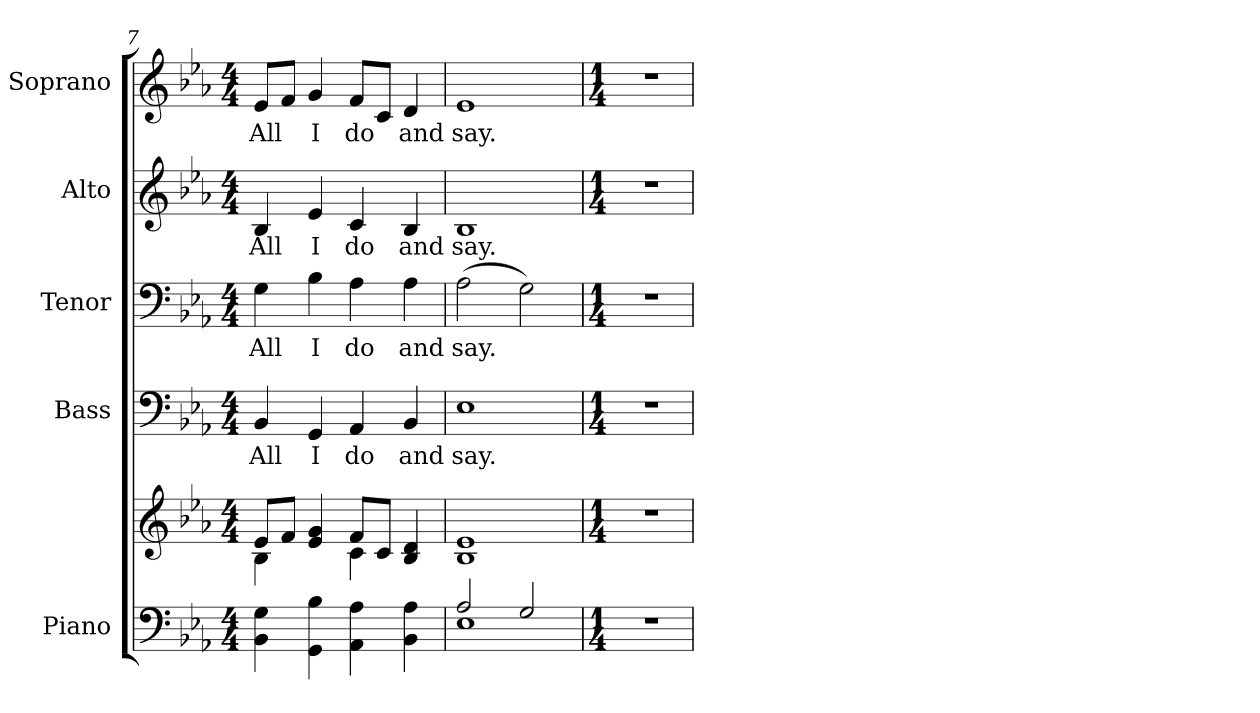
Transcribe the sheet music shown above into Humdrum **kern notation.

**kern	**kern	**kern	**text	**kern	**text	**kern	**text	**kern	**text
*part5	*part5	*part4	*part4	*part3	*part3	*part2	*part2	*part1	*part1
*staff6	*staff5	*staff4	*staff4	*staff3	*staff3	*staff2	*staff2	*staff1	*staff1
*I"Piano	*	*I"Bass	*	*I"Tenor	*	*I"Alto	*	*I"Soprano	*
*I'Pno.	*	*I'B.	*	*I'T.	*	*I'A.	*	*I'S.	*
!!LO:PB:g=z
*clefF4	*clefG2	*clefF4	*	*clefF4	*	*clefG2	*	*clefG2	*
*k[b-e-a-]	*k[b-e-a-]	*k[b-e-a-]	*	*k[b-e-a-]	*	*k[b-e-a-]	*	*k[b-e-a-]	*
*E-:	*E-:	*E-:	*	*E-:	*	*E-:	*	*E-:	*
*M4/4	*M4/4	*M4/4	*	*M4/4	*	*M4/4	*	*M4/4	*
=7	=7	=7	=7	=7	=7	=7	=7	=7	=7
*	*^	*	*	*	*	*	*	*	*
!	!	!	!	!LO:LY:b:color=#000000	!	!	!	!	!	!
!	!	!	!	!	!	!LO:LY:b:color=#000000	!	!	!	!
!	!	!	!	!	!	!	!	!LO:LY:b:color=#000000	!	!
!	!	!	!	!	!	!	!	!	!	!LO:LY:b:color=#000000
4BB-i\ 4Gi	8e-i/L	4B-i\	4BB-i/	All	4Gi\	All	4B-i/	All	8e-i/L	All
.	8fi/J	.	.	.	.	.	.	.	8fi/J	.
!	!	!	!	!LO:LY:b:color=#000000	!	!	!	!	!	!
!	!	!	!	!	!	!LO:LY:b:color=#000000	!	!	!	!
!	!	!	!	!	!	!	!	!LO:LY:b:color=#000000	!	!
!	!	!	!	!	!	!	!	!	!	!LO:LY:b:color=#000000
4GGi\ 4B-i	4e-i/ 4gi	4ryy	4GGi/	I	4B-i\	I	4e-i/	I	4gi/	I
!	!	!	!	!LO:LY:b:color=#000000	!	!	!	!	!	!
!	!	!	!	!	!	!LO:LY:b:color=#000000	!	!	!	!
!	!	!	!	!	!	!	!	!LO:LY:b:color=#000000	!	!
!	!	!	!	!	!	!	!	!	!	!LO:LY:b:color=#000000
4AA-i\ 4A-i	8fi/L	4ci\	4AA-i/	do	4A-i\	do	4ci/	do	8fi/L	do
.	8ci/J	.	.	.	.	.	.	.	8ci/J	.
!	!	!	!	!LO:LY:b:color=#000000	!	!	!	!	!	!
!	!	!	!	!	!	!LO:LY:b:color=#000000	!	!	!	!
!	!	!	!	!	!	!	!	!LO:LY:b:color=#000000	!	!
!	!	!	!	!	!	!	!	!	!	!LO:LY:b:color=#000000
4BB-i\ 4A-i	4B-i/ 4di	4ryy	4BB-i/	and	4A-i\	and	4B-i/	and	4di/	and
*	*v	*v	*	*	*	*	*	*	*	*
=8	=8	=8	=8	=8	=8	=8	=8	=8	=8
*^	*	*	*	*	*	*	*	*	*
*	*	*^	*	*	*	*	*	*	*	*
!	!	!	!	!	!LO:LY:b:color=#000000	!	!	!	!	!	!
*	*	*v	*v	*	*	*	*	*	*	*	*
*	*	*^	*	*	*	*	*	*	*	*
!	!	!	!	!	!	!	!LO:LY:b:color=#000000	!	!	!	!
*	*	*v	*v	*	*	*	*	*	*	*	*
*	*	*^	*	*	*	*	*	*	*	*
!	!	!	!	!	!	!	!	!	!LO:LY:b:color=#000000	!	!
*	*	*v	*v	*	*	*	*	*	*	*	*
*	*	*^	*	*	*	*	*	*	*	*
!	!	!	!	!	!	!	!	!	!	!	!LO:LY:b:color=#000000
*	*	*v	*v	*	*	*	*	*	*	*	*
2A-i/	1E-i	1B-i 1e-i	1E-i	say.	(2A-i\	say.	1B-i	say.	1e-i	say.
2Gi/	.	.	.	.	2Gi\)	.	.	.	.	.
*v	*v	*	*	*	*	*	*	*	*	*
!!LO:PB:g=z
=9	=9	=9	=9	=9	=9	=9	=9	=9	=9
*M1/4	*M1/4	*M1/4	*	*M1/4	*	*M1/4	*	*M1/4	*
!LO:N:vis=1	!LO:N:vis=1	!LO:N:vis=1	!	!LO:N:vis=1	!	!LO:N:vis=1	!	!LO:N:vis=1	!
4r	4r	4r	.	4r	.	4r	.	4r	.
=	=	=	=	=	=	=	=	=	=
*-	*-	*-	*-	*-	*-	*-	*-	*-	*-
